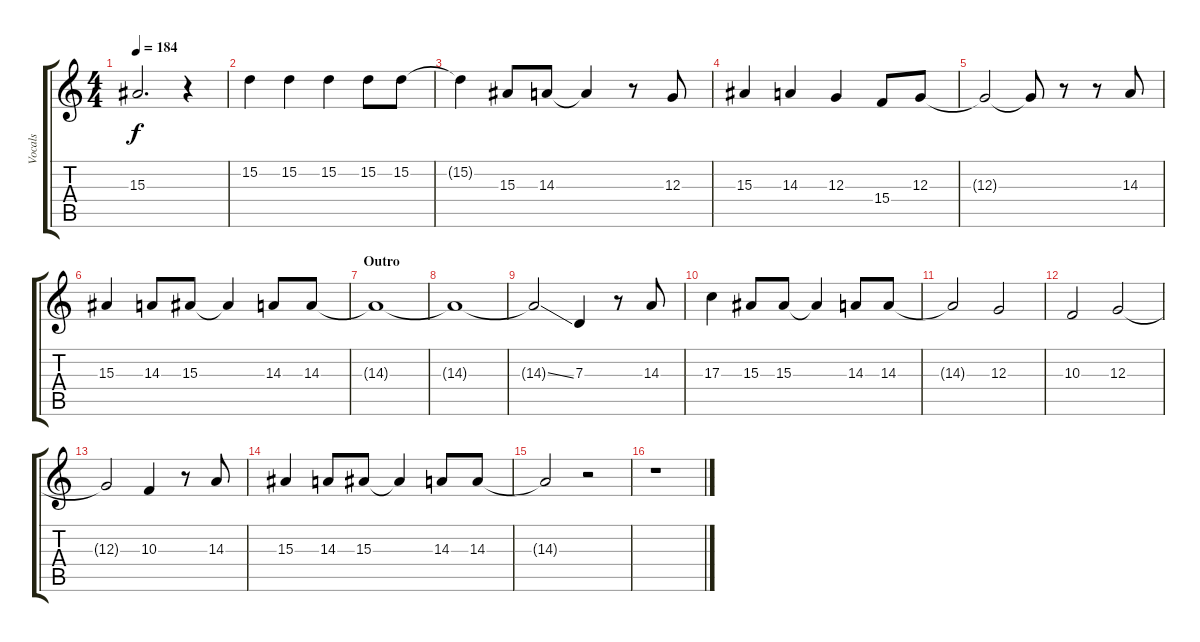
\track ("Vocals" "Vocals") {instrument clarinet}
\staff {score tabs}
\tuning (E4 B3 G3 D3 A2 E2) {hide}
\ts (4 4)
\tempo 184
\clef g2
\ks c
15.3{t}.2{d dy f} r.4 |
15.2.4 15.2.4 15.2.4 15.2.8 15.2.8 |
15.2{t}.4 15.3.8 14.3.8 14.3{t}.4 r.8 12.3.8 |
15.3.4 14.3.4 12.3.4 15.4.8 12.3.8 |
12.3{t}.2 12.3{t}.8 r.8 r.8 14.3.8 |
15.3.4 14.3.8 15.3.8 15.3{t}.4 14.3.8 14.3.8 |
\section ("" "Outro")
14.3{t}.1 |
14.3{t}.1 |
14.3{ss t}.2 7.3.4 r.8 14.3.8 |
17.3.4 15.3.8 15.3.8 15.3{t}.4 14.3.8 14.3.8 |
14.3{t}.2 12.3.2 |
10.3.2 12.3.2 |
12.3{t}.2 10.3.4 r.8 14.3.8 |
15.3.4 14.3.8 15.3.8 15.3{t}.4 14.3.8 14.3.8 |
14.3{t}.2 r.2 |
r.1
